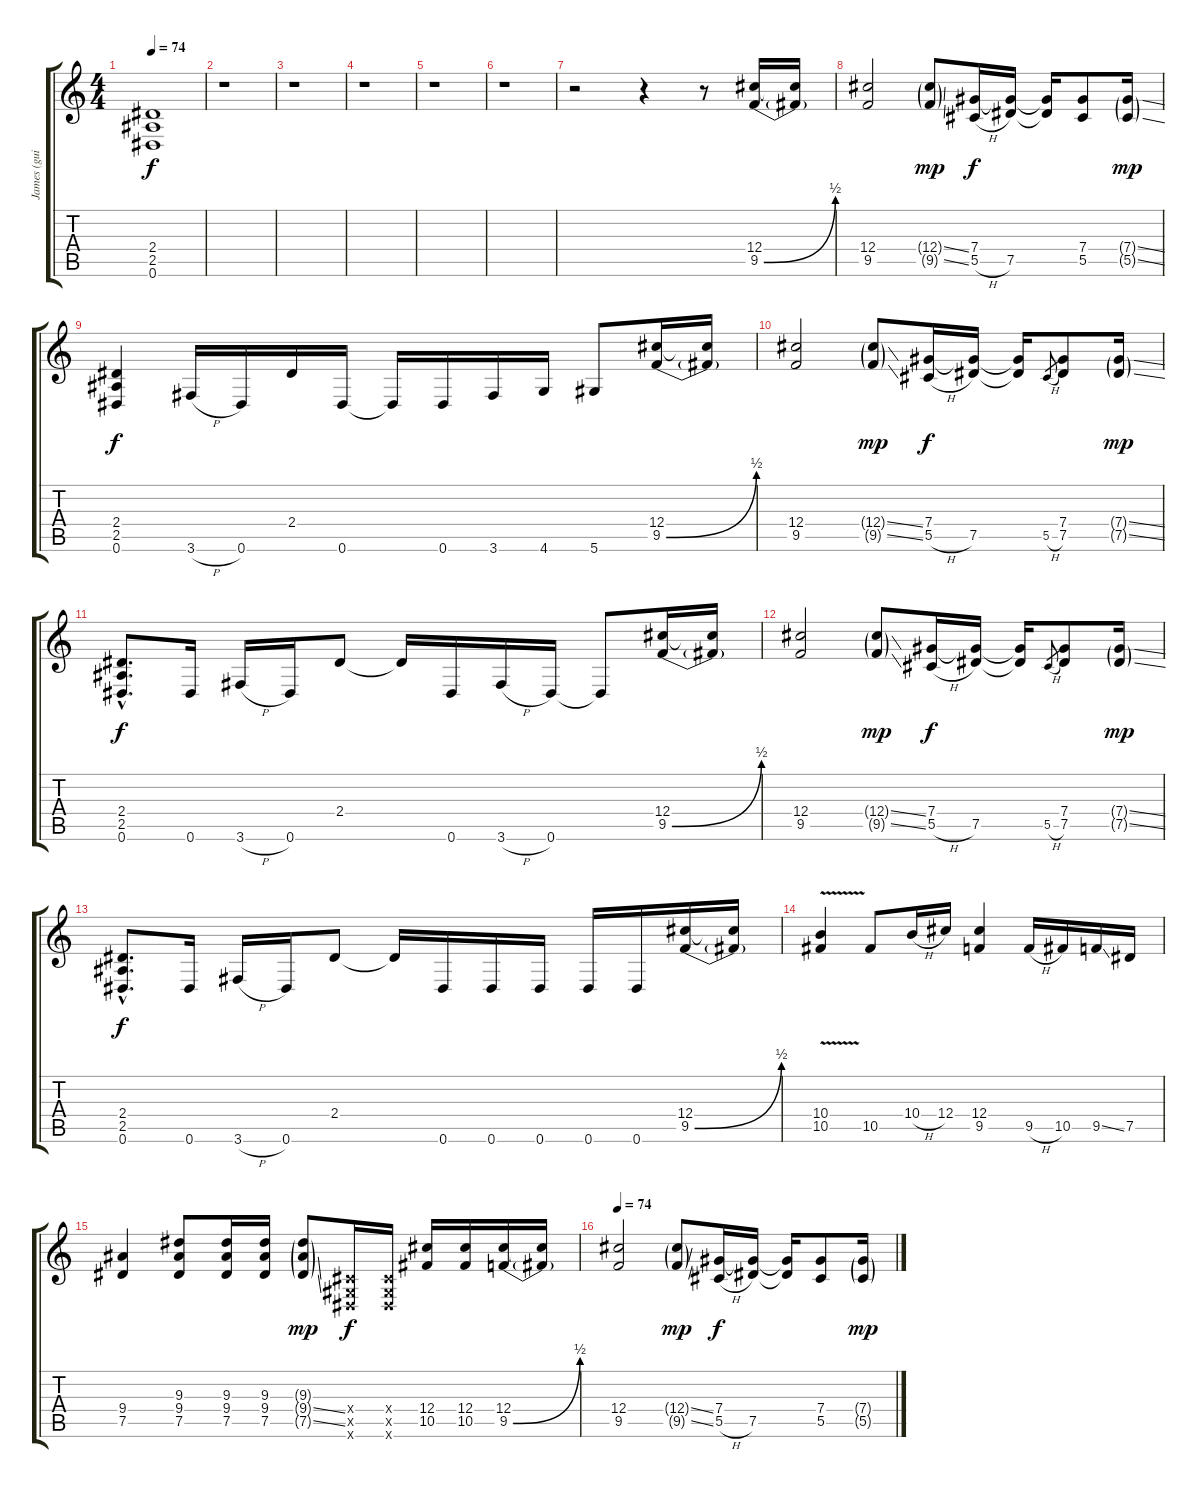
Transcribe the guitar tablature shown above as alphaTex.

\track ("James (guitar)" "James (gui") {instrument overdrivenguitar}
\staff {score tabs}
\tuning (Eb4 Bb3 Gb3 Db3 Ab2 Eb2) {hide}
\ts (4 4)
\tempo 74
\clef g2
\ks c
(2.4{t} 2.5{t} 0.6{t}).1{dy f} |
r.1 |
r.1 |
r.1 |
r.1 |
r.1 |
r.2 r.4 r.8 (12.4 9.5{be (bend 0 0 60 2)}).16 (12.4{t} 9.5{t}).16 |
(12.4 9.5).2 (12.4{ss g} 9.5{ss g}).8{dy mp} (7.4 5.5{h}).16{dy f} (7.4{t} 7.5).16 (7.4{t} 7.5{t}).16 (7.4 5.5).8 (7.4{ss g} 5.5{ss g}).16{dy mp} |
(2.4 2.5 0.6).4{dy f} 3.6{h}.16 0.6.16 2.4.16 0.6.16 0.6{t}.16 0.6.16 3.6.16 4.6.16 5.6.8 (12.4 9.5{be (bend 0 0 60 2)}).16 (12.4{t} 9.5{t}).16 |
(12.4 9.5).2 (12.4{ss g} 9.5{ss g}).8{dy mp} (7.4 5.5{h}).16{dy f} (7.4{t} 7.5).16 (7.4{t} 7.5{t}).16 5.5{h}.8{gr} (7.4 7.5).8 (7.4{ss g} 7.5{ss g}).16{dy mp} |
(2.4{hac} 2.5{hac} 0.6{hac}).8{d dy f} 0.6.16 3.6{h}.16 0.6.16 2.4.8 2.4{t}.16 0.6.16 3.6{h}.16 0.6.16 0.6{t}.8 (12.4 9.5{be (bend 0 0 60 2)}).16 (12.4{t} 9.5{t}).16 |
(12.4 9.5).2 (12.4{ss g} 9.5{ss g}).8{dy mp} (7.4 5.5{h}).16{dy f} (7.4{t} 7.5).16 (7.4{t} 7.5{t}).16 5.5{h}.8{gr} (7.4 7.5).8 (7.4{ss g} 7.5{ss g}).16{dy mp} |
(2.4{hac} 2.5{hac} 0.6{hac}).8{d dy f} 0.6.16 3.6{h}.16 0.6.16 2.4.8 2.4{t}.16 0.6.16 0.6.16 0.6.16 0.6.16 0.6.16 (12.4 9.5{be (bend 0 0 60 2)}).16 (12.4{t} 9.5{t}).16 |
(10.4{v} 10.5{v}).4 10.5.8 10.4{h}.16 12.4.16 (12.4 9.5).4 9.5{h}.16 10.5.16 9.5{ss}.16 7.5.16 |
(9.4 7.5).4 (9.3 9.4 7.5).8 (9.3 9.4 7.5).16 (9.3 9.4 7.5).16 (9.3{g} 9.4{ss g} 7.5{ss g}).8{dy mp} (0.4{x} 0.5{x} 0.6{x}).16{dy f} (0.4{x} 0.5{x} 0.6{x}).16 (12.4 10.5).16 (12.4 10.5).16 (12.4 9.5{be (bend 0 0 60 2)}).16 (12.4{t} 9.5{t}).16 |
\tempo 74
(12.4 9.5).2 (12.4{ss g} 9.5{ss g}).8{dy mp} (7.4 5.5{h}).16{dy f} (7.4{t} 7.5).16 (7.4{t} 7.5{t}).16 (7.4 5.5).8 (7.4{ss g} 5.5{ss g}).16{dy mp}
